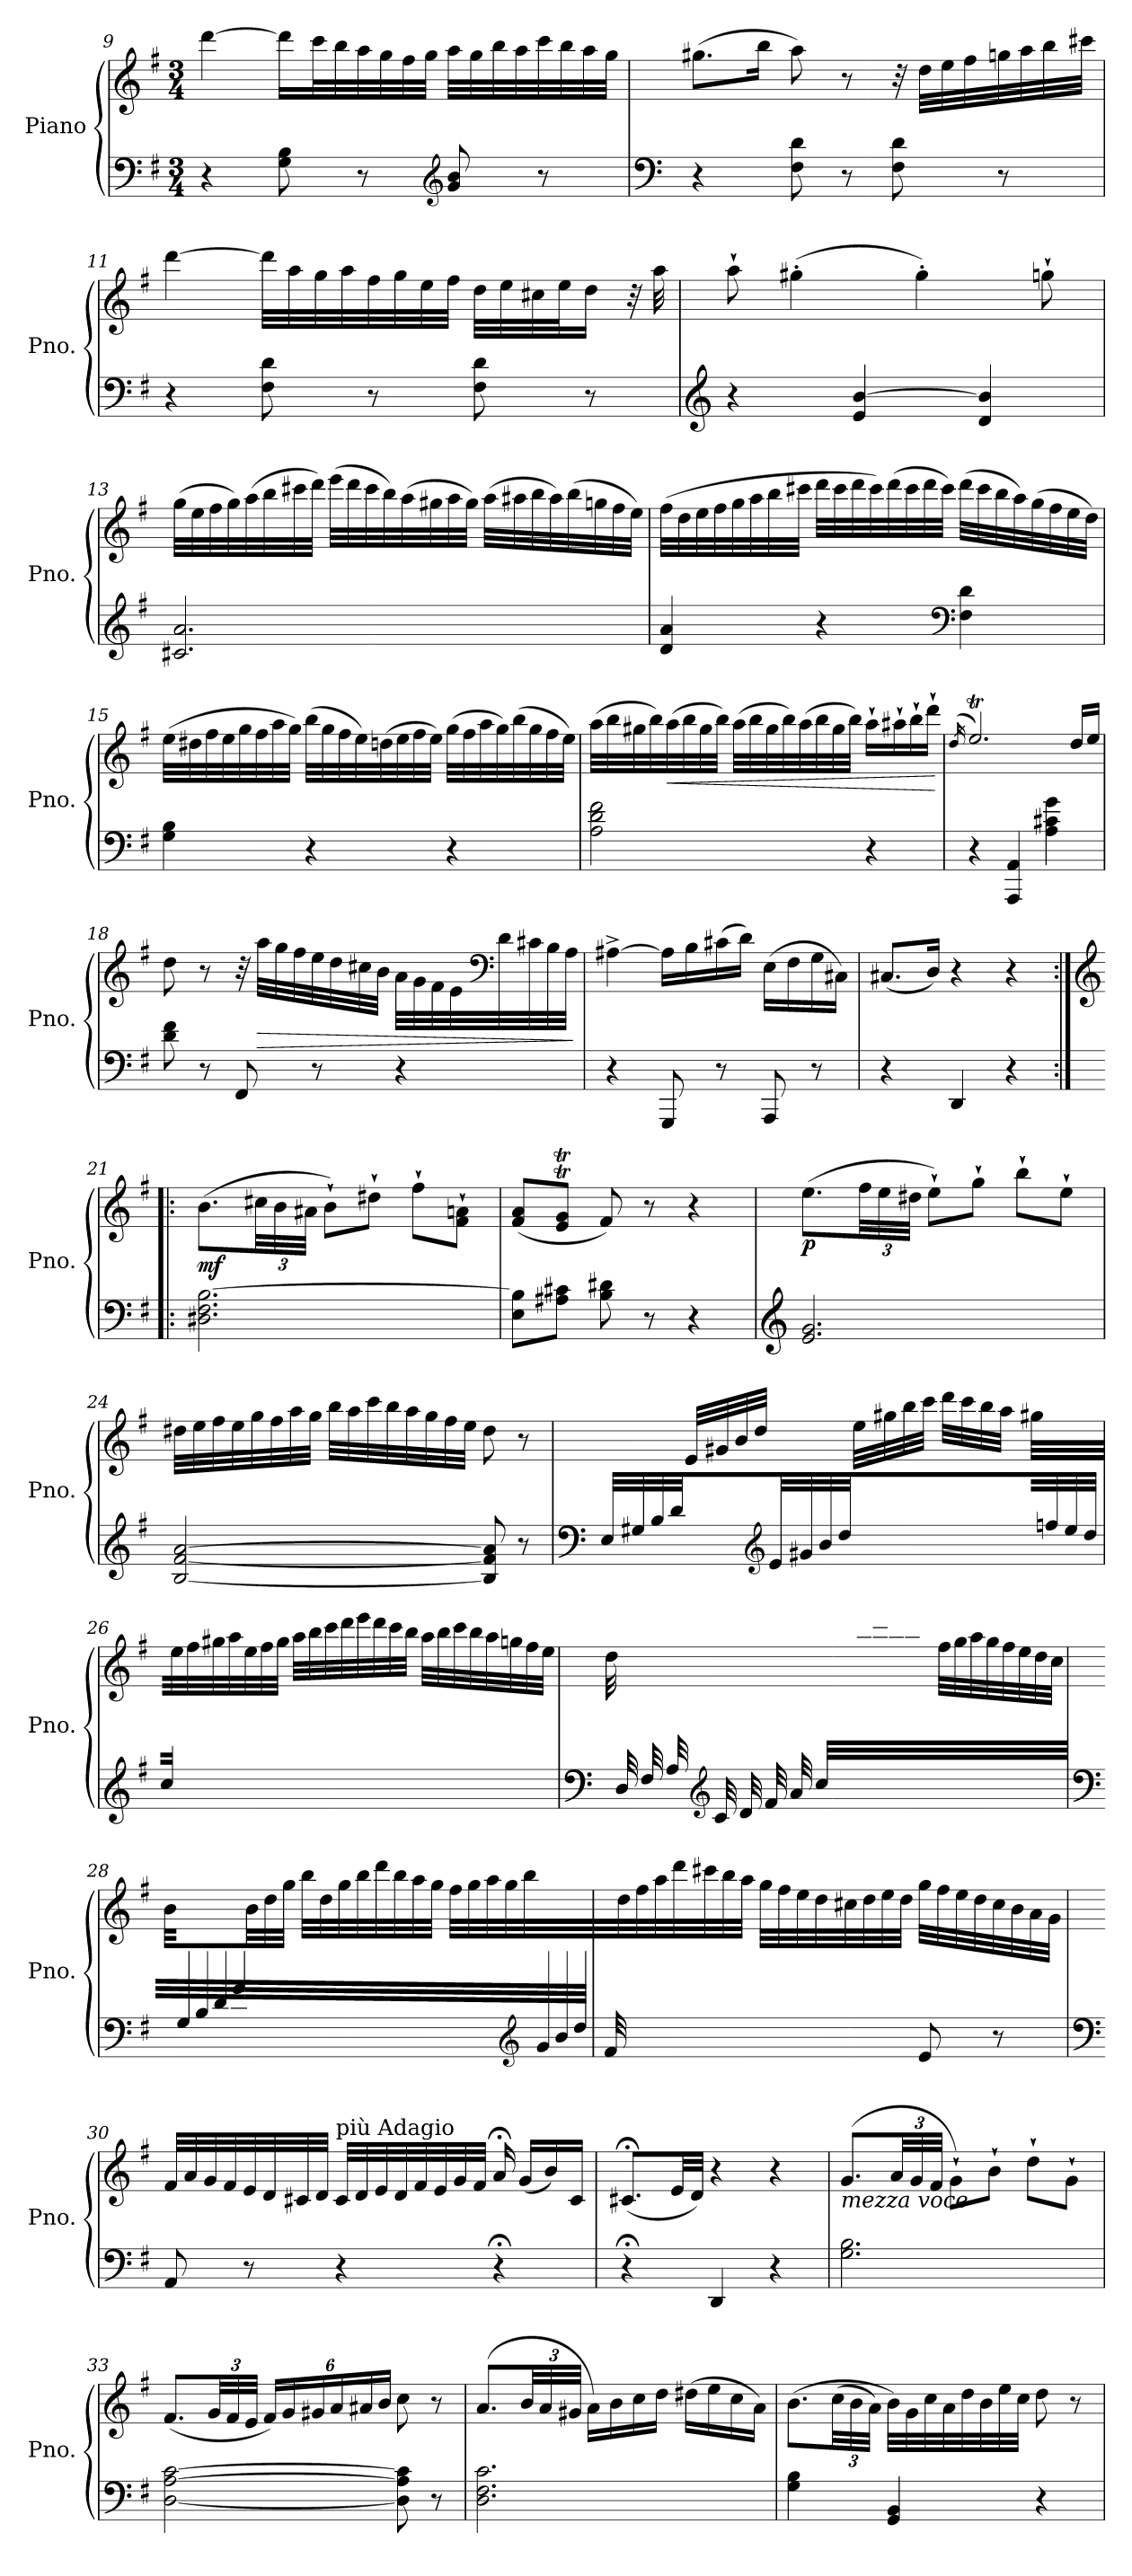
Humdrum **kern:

**kern	**kern	**dynam
*part1	*part1	*part1
*staff2	*staff1	*staff1/2
*I"Piano	*	*
*I'Pno.	*	*
!!LO:LB:g=z
*clefF4	*clefG2	*
*k[f#]	*k[f#]	*
*M3/4	*M3/4	*
=9	=9	=9
4r	[4ddd\	.
8G\ 8B\	16ddd\LL]	.
.	32ccc\L	.
.	32bb\	.
8r	32aa\	.
.	32gg\	.
.	32ff#\	.
.	32gg\JJJ	.
*clefG2	*	*
8g/ 8b/	32aa\LLL	.
.	32gg\	.
.	32bb\	.
.	32aa\	.
8r	32ccc\	.
.	32bb\	.
.	32aa\	.
.	32gg\JJJ	.
=10	=10	=10
*clefF4	*	*
4r	(>8.gg#X\L	.
.	16bb\Jk	.
8F#\ 8d\	8aa\)	.
8r	8r	.
8F#\ 8d\	32r	.
.	32dd\LLL	.
.	32ee\	.
.	32ff#\	.
8r	32ggn\	.
.	32aa\	.
.	32bb\	.
.	32ccc#X\JJJ	.
=11	=11	=11
4r	[4ddd\	.
8F#\ 8d\	32ddd\LLL]	.
.	32aa\	.
.	32gg\	.
.	32aa\	.
8r	32ff#\	.
.	32gg\	.
.	32ee\	.
.	32ff#\JJJ	.
8F#\ 8d\	32dd\LLL	.
.	32ee\	.
.	32cc#X\	.
.	32ee\J	.
8r	16dd\JJ	.
.	32r	.
.	32aa\	.
=12	=12	=12
*clefG2	*	*
4r	8aa`\	.
.	(>4gg#X'\	.
4e/ [4b/	.	.
.	4gg#'\)	.
4d/ 4b/]	.	.
.	8ggn`\	.
!!LO:PB:g=z
=13	=13	=13
2.c#X/ 2.a/	(>32gg\LLL	.
.	32ee\	.
.	32ff#\	.
.	32gg\)	.
.	(>32aa\	.
.	32bb\	.
.	32ccc#X\	.
.	32ddd\JJJ)	.
.	(>32eee\LLL	.
.	32ddd\	.
.	32ccc#\	.
.	32bb\)	.
.	(>32aa\	.
.	32gg#X\	.
.	32aa\	.
.	32gg#\JJJ)	.
.	(>32aa\LLL	.
.	32aa#X\	.
.	32bb\	.
.	32aa#\)	.
.	(>32bb\	.
.	32ggn\	.
.	32ff#\	.
.	32ee\JJJ)	.
=14	=14	=14
4d/ 4a/	(>32ff#\LLL	.
.	32dd\	.
.	32ee\	.
.	32ff#\	.
.	32gg\	.
.	32aa\	.
.	32bb\	.
.	32ccc#X\JJJ	.
4r	32ddd\LLL	.
.	32ccc#\	.
.	32ddd\	.
.	32ccc#\)	.
.	(>32ddd\	.
.	32ccc#\	.
.	32ddd\	.
.	32ccc#\JJJ)	.
*clefF4	*	*
4F#\ 4d\	(>32ddd\LLL	.
.	32ccc#\	.
.	32bb\	.
.	32aa\)	.
.	(>32gg\	.
.	32ff#\	.
.	32ee\	.
.	32dd\JJJ)	.
!!LO:LB:g=z
=15	=15	=15
4G\ 4B\	(>32ee\LLL	.
.	32dd#X\	.
.	32ff#\	.
.	32ee\	.
.	32gg\	.
.	32ff#\	.
.	32aa\	.
.	32gg\JJJ)	.
4r	(>32bb\LLL	.
.	32gg\	.
.	32ff#\	.
.	32ee\)	.
.	(>32ddn\	.
.	32ee\	.
.	32ff#\	.
.	32ee\JJJ)	.
4r	(>32gg\LLL	.
.	32ff#\	.
.	32aa\	.
.	32gg\)	.
.	(>32bb\	.
.	32gg\	.
.	32ff#\	.
.	32ee\JJJ)	.
=16	=16	=16
2A\ 2d\ 2f#\	(>32aa\LLL	.
.	32bb\	.
.	32gg#X\	.
.	32bb\)	.
!	!	!LO:HP:b
.	(>32aa\	<
.	32bb\	.
.	32gg#\	.
.	32bb\JJJ)	.
.	(>32aa\LLL	.
.	32bb\	.
.	32gg#\	.
.	32bb\)	.
.	(>32aa\	.
.	32bb\	.
.	32gg#\	.
.	32bb\JJJ)	.
4r	16aa`\LL	.
.	16aa#X`\	.
.	16bb`\	.
.	16ddd`\JJ	.
.	.	[
!!LO:LB:g=z
=17	=17	=17
.	(<16qdd/	.
*	*^	*
4r	2.eeT/)	4ryy	.
4AAA/ 4AA/	.	4ryy	.
4A\ 4c#X\ 4g\	.	8ryy	.
.	.	16dd/LL	.
.	.	16ee/JJ	.
*	*v	*v	*
=18	=18	=18
8d\ 8f#\	8dd\	.
8r	8r	.
8FF#/	32r	.
!	!	!LO:HP:b
.	32aa\LLL	>
.	32gg\	.
.	32ff#\	.
8r	32ee\	.
.	32dd\	.
.	32cc#X\	.
.	32b\JJJ	.
4r	32a\LLL	.
.	32g\	.
.	32f#\	.
.	32e\	.
*	*clefF4	*
.	32d\	.
.	32c#X\	.
.	32B\	.
.	32A\JJJ	.
.	.	]
=19	=19	=19
4r	[4A#X^\	.
8GGG/	16A#\LL]	.
.	16B\	.
8r	(>16c#X\	.
.	16d\JJ)	.
8AAA/	(>16E\LL	.
.	16F#\	.
8r	16G\	.
.	16C#X\JJ)	.
=20	=20	=20
4r	(<8.C#X/L	.
.	16D/Jk)	.
4DD/	4r	.
4r	4r	.
!!LO:LB:g=z
=21:|!|:	=21:|!|:	=21:|!|:
*	*clefG2	*
*	*MM54	*
!	!	!LO:DY:b
2.D#X\ 2.F#\ [2.B\	(>8.b\L	mf
*	*Xbrackettup	*
.	48cc#X\LL	.
.	48b\	.
.	48a#X\JJJ	.
.	8b`\L)	.
.	8dd#X`\J	.
.	8ff#`\L	.
.	8f#\` 8an\`J	.
=22	=22	=22
8E\ 8B\]L	(>8f#/ 8a/L	.
8A#X\ 8c#X\J	8e/T 8g/TJ	.
8B\ 8d#X\	8f#/)	.
8r	8r	.
4r	4r	.
=23	=23	=23
*clefG2	*	*
!	!	!LO:DY:b
2.e/ 2.g/	(>8.ee\L	p
.	48ff#\LL	.
.	48ee\	.
.	48dd#X\JJJ	.
.	8ee`\L)	.
.	8gg`\J	.
.	8bb`\L	.
.	8ee`\J	.
=24	=24	=24
[2B/ [2f#/ [2a/	32dd#X\LLL	.
.	32ee\	.
.	32ff#\	.
.	32ee\	.
.	32gg\	.
.	32ff#\	.
.	32aa\	.
.	32gg\JJJ	.
.	32bb\LLL	.
.	32aa\	.
.	32ccc\	.
.	32bb\	.
.	32aa\	.
.	32gg\	.
.	32ff#\	.
.	32ee\JJJ	.
8B/] 8f#/] 8a/]	8dd#\	.
8r	8r	.
!!LO:LB:g=z
=25	=25	=25
*clefF4	*	*
*	*^	*
32E\LLL	8ryy	8ryy	.
32G#X\	.	.	.
32B\	.	.	.
32d\JJJ	.	.	.
*	*v	*v	*
8ryy	32e/LLL	.
.	32g#X/	.
.	32b/	.
.	32dd/JJJ	.
*clefG2	*	*
32e/LLL	8ryy	.
32g#X/	.	.
32b/	.	.
32dd/JJJ	.	.
8ryy	32ee\LLL	.
.	32gg#X\	.
.	32bb\	.
.	32ccc\JJJ	.
8ryy	32ddd\LLL	.
.	32ccc\	.
.	32bb\	.
.	32aa\JJJ	.
*	*^	*
32ryy	8ryy	32gg#X\LLL	.
32ffn/	.	16.ryy	.
32ee/	.	.	.
32dd/JJJ	.	.	.
*	*v	*v	*
=26	=26	=26
*^	*	*
32cc/LLL	2.ryy	32ryy	.
2ryy	.	32ee\	.
.	.	32ff#\	.
.	.	32gg#X\	.
.	.	32aa\	.
.	.	32ee\	.
.	.	32ff#\	.
.	.	32gg#\JJJ	.
.	.	32aa\LLL	.
.	.	32bb\	.
.	.	32ccc\	.
.	.	32ddd\	.
.	.	32eee\	.
.	.	32ddd\	.
.	.	32ccc\	.
.	.	32bb\JJJ	.
.	.	32aa\LLL	.
8..ryy	.	32bb\	.
.	.	32ccc\	.
.	.	32bb\	.
.	.	32aa\	.
.	.	32ggn\	.
.	.	32ff#\	.
.	.	32ee\JJJ	.
!!LO:LB:g=z
=27	=27	=27	=27
*clefF4	*	*	*
*	*	*^	*
4ryy	32ryy	4ryy	32dd\LLL	.
.	32D/	.	2ryy	.
.	32F#/	.	.	.
.	32A/	.	.	.
*clefG2	*	*	*	*
.	32c/	.	.	.
.	32d/	.	.	.
.	32f#/	.	.	.
.	32a/JJJ	.	.	.
32cc/LLL	4ryy	32ryy	.	.
4...ryy	.	32dd\	.	.
.	.	32ff#\	.	.
.	.	32aa\	.	.
.	.	32ccc\	.	.
.	.	32bb\	.	.
.	.	32aa\	.	.
.	.	32gg\JJJ	.	.
.	4ryy	32ff#\LLL	.	.
.	.	32gg\	8..ryy	.
.	.	32aa\	.	.
.	.	32gg\	.	.
.	.	32ff#\	.	.
.	.	32ee\	.	.
.	.	32dd\	.	.
.	.	32cc\JJJ	.	.
*	*	*v	*v	*
=28	=28	=28	=28
*clefF4	*	*	*
32ryy	4ryy	32b\LLL	.
32G/	.	8ryy	.
32B/	.	.	.
32d/	.	.	.
32g/	.	.	.
2ryy	.	32b\	.
.	.	32dd\	.
.	.	32gg\JJJ	.
.	4ryy	32bb\LLL	.
.	.	32dd\	.
.	.	32gg\	.
.	.	32bb\	.
.	.	32ddd\	.
.	.	32bb\	.
.	.	32aa\	.
.	.	32gg\JJJ	.
.	8ryy	32ff#\LLL	.
.	.	32gg\	.
.	.	32aa\	.
.	.	32gg\	.
*clefG2	*	*	*
.	8ryy	32bb\	.
32g/	.	16.ryy	.
32b/	.	.	.
32dd/JJJ	.	.	.
!!LO:PB:g=z
=29	=29	=29	=29
32f#/LLL	8ryy	32ryy	.
2ryy	.	32dd\	.
.	.	32ff#\	.
.	.	32aa\	.
.	8ryy	32ddd\	.
.	.	32ccc#X\	.
.	.	32bb\	.
.	.	32aa\JJJ	.
.	4ryy	32gg\LLL	.
.	.	32ff#\	.
.	.	32ee\	.
.	.	32dd\	.
.	.	32cc#X\	.
.	.	32dd\	.
.	.	32ee\	.
.	.	32dd\JJJ	.
.	8e/	32gg\LLL	.
8..ryy	.	32ff#\	.
.	.	32ee\	.
.	.	32dd\	.
.	8r	32cc#\	.
.	.	32b\	.
.	.	32a\	.
.	.	32g\JJJ	.
*v	*v	*	*
=30	=30	=30
*clefF4	*	*
8AA/	32f#/LLL	.
.	32a/	.
.	32g/	.
.	32f#/	.
8r	32e/	.
.	32d/	.
.	32c#X/	.
.	32d/JJJ	.
*	*MM48	*
!	!LO:TX:a:t=più Adagio	!
4r	32c#/LLL	.
.	32d/	.
.	32e/	.
.	32d/	.
.	32f#/	.
.	32e/	.
.	32g/	.
.	32f#/JJJ	.
4r;<	16a;</	.
.	(<16g/LL	.
.	16b/)	.
.	16c#/JJ	.
!!LO:LB:g=z
=31	=31	=31
4r;<	(<8.c#X;/L	.
.	32e/LL	.
.	32d/JJJ)	.
4DD/	4r	.
4r	4r	.
=32	=32	=32
!	!LO:TX:b:i:t=mezza voce	!
2.G\ 2.B\	(>8.g/L	.
.	48a/LL	.
.	48g/	.
.	48f#/JJJ	.
.	8g`\L)	.
.	8b`\J	.
.	8dd`\L	.
.	8g`\J	.
=33	=33	=33
[2D\ [2A\ [2c\	(<8.f#/L	.
.	48g/LL	.
.	48f#/	.
.	48e/JJJ	.
.	24f#/LL)	.
.	24g/	.
.	24g#X/	.
.	24a/	.
.	24a#X/	.
.	24b/JJ	.
8D\] 8A\] 8c\]	8cc\	.
8r	8r	.
=34	=34	=34
2.D\ 2.F#\ 2.c\	(>8.a/L	.
.	48b/LL	.
.	48a/	.
.	48g#X/JJJ	.
.	16a\LL)	.
.	16b\	.
.	16cc\	.
.	16dd\JJ	.
.	(>16dd#X\LL	.
.	16ee\	.
.	16cc\	.
.	16a\JJ)	.
!!LO:LB:g=z
=35	=35	=35
4G\ 4B\	(>8.b\L	.
.	(>48cc\LL	.
.	48b\	.
.	48a\JJJ)	.
4GG/ 4BB/	32b\LLL)	.
.	32g\	.
.	32cc\	.
.	32a\	.
.	32dd\	.
.	32b\	.
.	32ee\	.
.	32cc\JJJ	.
4r	8dd\	.
.	8r	.
=	=	=
*-	*-	*-
